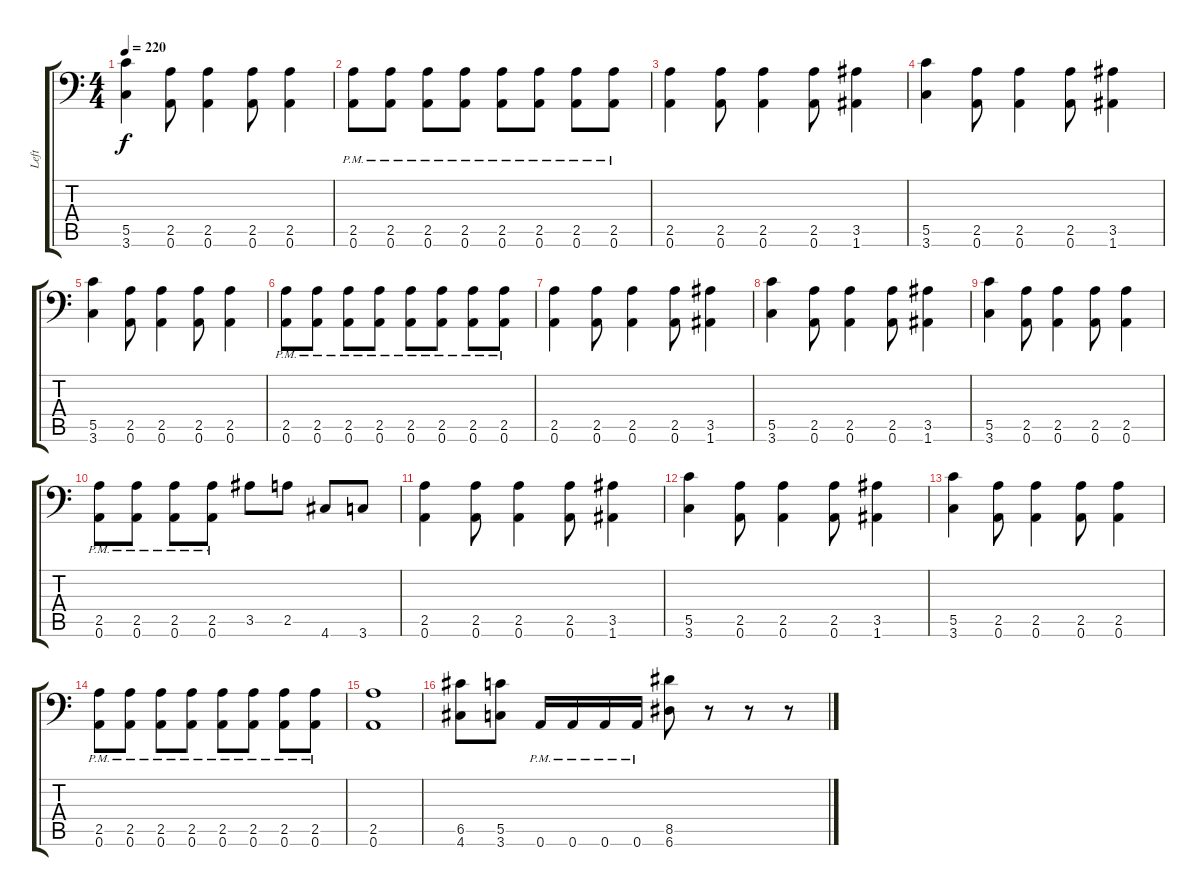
\track ("Left" "Left") {instrument distortionguitar}
\staff {score tabs}
\tuning (D4 A3 F3 C3 G2 A1) {hide}
\ts (4 4)
\tempo 220
\clef f4
\ks c
(5.5 3.6).4{dy f} (2.5 0.6).8 (2.5 0.6).4 (2.5 0.6).8 (2.5 0.6).4 |
(2.5{pm} 0.6{pm}).8 (2.5{pm} 0.6{pm}).8 (2.5{pm} 0.6{pm}).8 (2.5{pm} 0.6{pm}).8 (2.5{pm} 0.6{pm}).8 (2.5{pm} 0.6{pm}).8 (2.5{pm} 0.6{pm}).8 (2.5{pm} 0.6{pm}).8 |
(2.5 0.6).4 (2.5 0.6).8 (2.5 0.6).4 (2.5 0.6).8 (3.5 1.6).4 |
(5.5 3.6).4 (2.5 0.6).8 (2.5 0.6).4 (2.5 0.6).8 (3.5 1.6).4 |
(5.5 3.6).4 (2.5 0.6).8 (2.5 0.6).4 (2.5 0.6).8 (2.5 0.6).4 |
(2.5{pm} 0.6{pm}).8 (2.5{pm} 0.6{pm}).8 (2.5{pm} 0.6{pm}).8 (2.5{pm} 0.6{pm}).8 (2.5{pm} 0.6{pm}).8 (2.5{pm} 0.6{pm}).8 (2.5{pm} 0.6{pm}).8 (2.5{pm} 0.6{pm}).8 |
(2.5 0.6).4 (2.5 0.6).8 (2.5 0.6).4 (2.5 0.6).8 (3.5 1.6).4 |
(5.5 3.6).4 (2.5 0.6).8 (2.5 0.6).4 (2.5 0.6).8 (3.5 1.6).4 |
(5.5 3.6).4 (2.5 0.6).8 (2.5 0.6).4 (2.5 0.6).8 (2.5 0.6).4 |
(2.5{pm} 0.6{pm}).8 (2.5{pm} 0.6{pm}).8 (2.5{pm} 0.6{pm}).8 (2.5{pm} 0.6{pm}).8 3.5.8 2.5.8 4.6.8 3.6.8 |
(2.5 0.6).4 (2.5 0.6).8 (2.5 0.6).4 (2.5 0.6).8 (3.5 1.6).4 |
(5.5 3.6).4 (2.5 0.6).8 (2.5 0.6).4 (2.5 0.6).8 (3.5 1.6).4 |
(5.5 3.6).4 (2.5 0.6).8 (2.5 0.6).4 (2.5 0.6).8 (2.5 0.6).4 |
(2.5{pm} 0.6{pm}).8 (2.5{pm} 0.6{pm}).8 (2.5{pm} 0.6{pm}).8 (2.5{pm} 0.6{pm}).8 (2.5{pm} 0.6{pm}).8 (2.5{pm} 0.6{pm}).8 (2.5{pm} 0.6{pm}).8 (2.5{pm} 0.6{pm}).8 |
(2.5 0.6).1 |
(6.5 4.6).8 (5.5 3.6).8 0.6{pm}.16 0.6{pm}.16 0.6{pm}.16 0.6{pm}.16 (8.5 6.6).8 r.8 r.8 r.8
